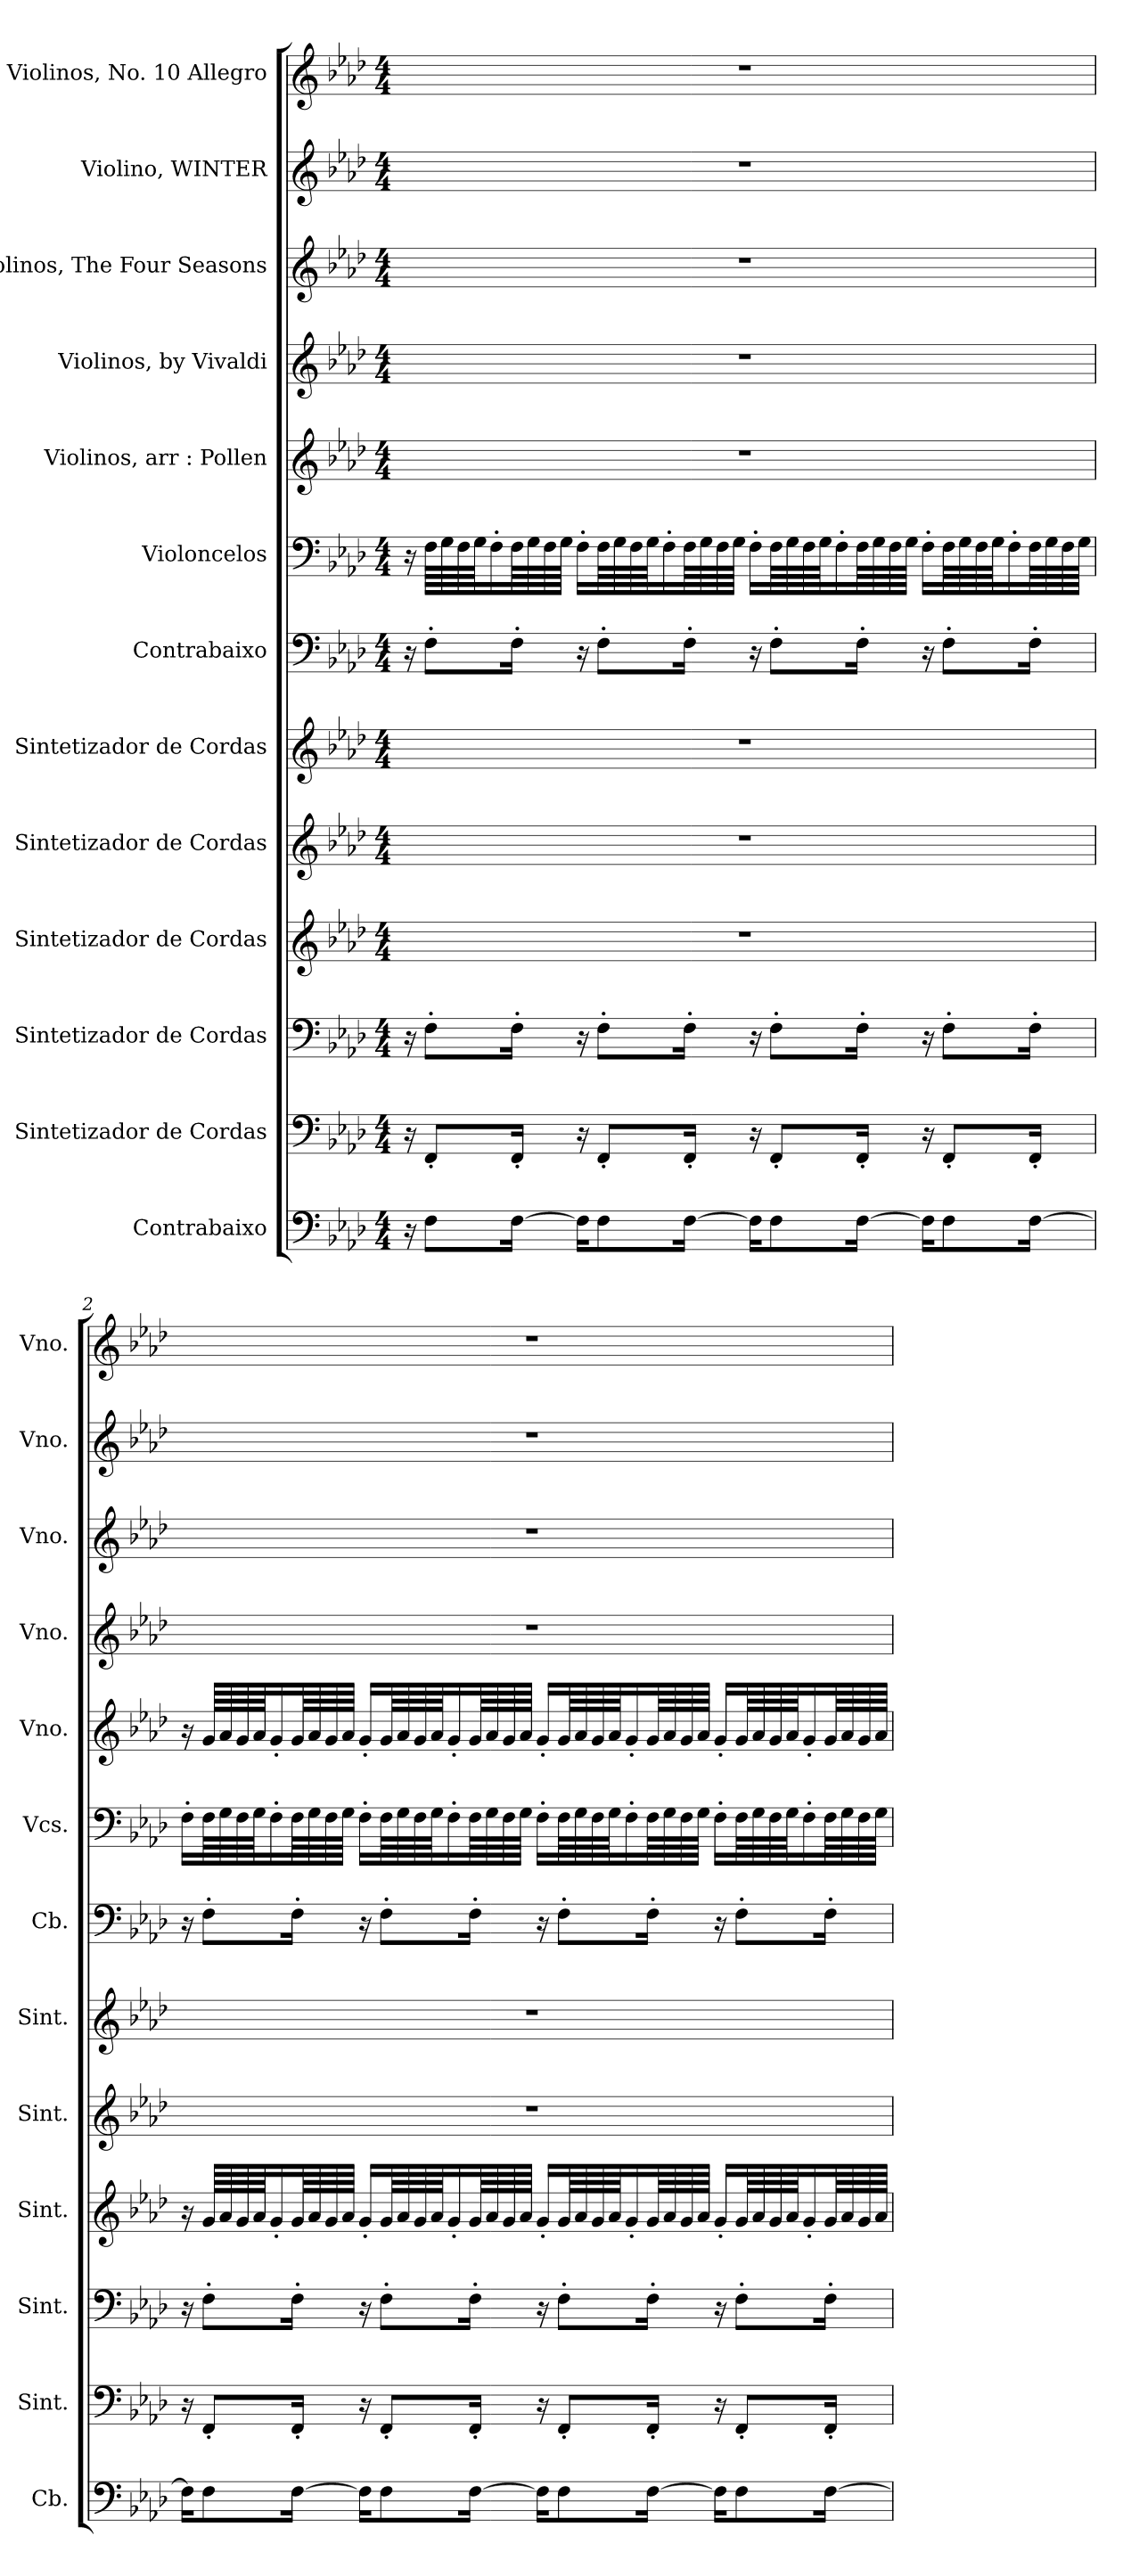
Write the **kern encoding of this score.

**kern	**kern	**kern	**kern	**kern	**kern	**kern	**kern	**kern	**kern	**kern	**kern	**kern
*part13	*part12	*part11	*part10	*part9	*part8	*part7	*part6	*part5	*part4	*part3	*part2	*part1
*staff13	*staff12	*staff11	*staff10	*staff9	*staff8	*staff7	*staff6	*staff5	*staff4	*staff3	*staff2	*staff1
*I"Contrabaixo	*I"Sintetizador de Cordas	*I"Sintetizador de Cordas	*I"Sintetizador de Cordas	*I"Sintetizador de Cordas	*I"Sintetizador de Cordas	*I"Contrabaixo	*I"Violoncelos	*I"Violinos, arr : Pollen	*I"Violinos, by Vivaldi	*I"Violinos, The Four Seasons	*I"Violino, WINTER	*I"Violinos, No. 10 Allegro
*I'Cb.	*I'Sint.	*I'Sint.	*I'Sint.	*I'Sint.	*I'Sint.	*I'Cb.	*I'Vcs.	*I'Vno.	*I'Vno.	*I'Vno.	*I'Vno.	*I'Vno.
*clefF4	*clefF4	*clefF4	*clefG2	*clefG2	*clefG2	*clefF4	*clefF4	*clefG2	*clefG2	*clefG2	*clefG2	*clefG2
*ITrd7c12	*	*	*	*	*	*ITrd7c12	*	*	*	*	*	*
*k[b-e-a-d-]	*k[b-e-a-d-]	*k[b-e-a-d-]	*k[b-e-a-d-]	*k[b-e-a-d-]	*k[b-e-a-d-]	*k[b-e-a-d-]	*k[b-e-a-d-]	*k[b-e-a-d-]	*k[b-e-a-d-]	*k[b-e-a-d-]	*k[b-e-a-d-]	*k[b-e-a-d-]
*M4/4	*M4/4	*M4/4	*M4/4	*M4/4	*M4/4	*M4/4	*M4/4	*M4/4	*M4/4	*M4/4	*M4/4	*M4/4
*MM120	*MM120	*MM120	*MM120	*MM120	*MM120	*MM120	*MM120	*MM120	*MM120	*MM120	*MM120	*MM120
=1	=1	=1	=1	=1	=1	=1	=1	=1	=1	=1	=1	=1
*	*	*	*	*	*	*	*	*	*	*	*	*^
16r	16r	16r	1r	1r	1r	16r	16r	1r	1r	1r	1r	1r	16ryy
*	*	*	*	*	*	*	*	*	*	*	*	*MM74	*
8FF\L	8FF'/L	8F'\L	.	.	.	8FF'\L	64F\LLLL	.	.	.	.	.	2...ryy
.	.	.	.	.	.	.	64G\	.	.	.	.	.	.
.	.	.	.	.	.	.	64F\	.	.	.	.	.	.
.	.	.	.	.	.	.	64G\JJ	.	.	.	.	.	.
.	.	.	.	.	.	.	16F'\	.	.	.	.	.	.
[16FF\Jk	16FF'/Jk	16F'\Jk	.	.	.	16FF'\Jk	64F\LL	.	.	.	.	.	.
.	.	.	.	.	.	.	64G\	.	.	.	.	.	.
.	.	.	.	.	.	.	64F\	.	.	.	.	.	.
.	.	.	.	.	.	.	64G\JJJJ	.	.	.	.	.	.
16FF\KL]	16r	16r	.	.	.	16r	16F'\LL	.	.	.	.	.	.
8FF\	8FF'/L	8F'\L	.	.	.	8FF'\L	64F\LL	.	.	.	.	.	.
.	.	.	.	.	.	.	64G\	.	.	.	.	.	.
.	.	.	.	.	.	.	64F\	.	.	.	.	.	.
.	.	.	.	.	.	.	64G\JJ	.	.	.	.	.	.
.	.	.	.	.	.	.	16F'\	.	.	.	.	.	.
[16FF\Jk	16FF'/Jk	16F'\Jk	.	.	.	16FF'\Jk	64F\LL	.	.	.	.	.	.
.	.	.	.	.	.	.	64G\	.	.	.	.	.	.
.	.	.	.	.	.	.	64F\	.	.	.	.	.	.
.	.	.	.	.	.	.	64G\JJJJ	.	.	.	.	.	.
16FF\KL]	16r	16r	.	.	.	16r	16F'\LL	.	.	.	.	.	.
8FF\	8FF'/L	8F'\L	.	.	.	8FF'\L	64F\LL	.	.	.	.	.	.
.	.	.	.	.	.	.	64G\	.	.	.	.	.	.
.	.	.	.	.	.	.	64F\	.	.	.	.	.	.
.	.	.	.	.	.	.	64G\JJ	.	.	.	.	.	.
.	.	.	.	.	.	.	16F'\	.	.	.	.	.	.
[16FF\Jk	16FF'/Jk	16F'\Jk	.	.	.	16FF'\Jk	64F\LL	.	.	.	.	.	.
.	.	.	.	.	.	.	64G\	.	.	.	.	.	.
.	.	.	.	.	.	.	64F\	.	.	.	.	.	.
.	.	.	.	.	.	.	64G\JJJJ	.	.	.	.	.	.
16FF\KL]	16r	16r	.	.	.	16r	16F'\LL	.	.	.	.	.	.
8FF\	8FF'/L	8F'\L	.	.	.	8FF'\L	64F\LL	.	.	.	.	.	.
.	.	.	.	.	.	.	64G\	.	.	.	.	.	.
.	.	.	.	.	.	.	64F\	.	.	.	.	.	.
.	.	.	.	.	.	.	64G\JJ	.	.	.	.	.	.
.	.	.	.	.	.	.	16F'\	.	.	.	.	.	.
[16FF\Jk	16FF'/Jk	16F'\Jk	.	.	.	16FF'\Jk	64F\LL	.	.	.	.	.	.
.	.	.	.	.	.	.	64G\	.	.	.	.	.	.
.	.	.	.	.	.	.	64F\	.	.	.	.	.	.
.	.	.	.	.	.	.	64G\JJJJ	.	.	.	.	.	.
*	*	*	*	*	*	*	*	*	*	*	*	*v	*v
!!LO:PB:g=z
=2	=2	=2	=2	=2	=2	=2	=2	=2	=2	=2	=2	=2
16FF\KL]	16r	16r	16r	1r	1r	16r	16F'\LL	16r	1r	1r	1r	1r
8FF\	8FF'/L	8F'\L	64g/LLLL	.	.	8FF'\L	64F\LL	64g/LLLL	.	.	.	.
.	.	.	64a-/	.	.	.	64G\	64a-/	.	.	.	.
.	.	.	64g/	.	.	.	64F\	64g/	.	.	.	.
.	.	.	64a-/JJ	.	.	.	64G\JJ	64a-/JJ	.	.	.	.
.	.	.	16g'/	.	.	.	16F'\	16g'/	.	.	.	.
[16FF\Jk	16FF'/Jk	16F'\Jk	64g/LL	.	.	16FF'\Jk	64F\LL	64g/LL	.	.	.	.
.	.	.	64a-/	.	.	.	64G\	64a-/	.	.	.	.
.	.	.	64g/	.	.	.	64F\	64g/	.	.	.	.
.	.	.	64a-/JJJJ	.	.	.	64G\JJJJ	64a-/JJJJ	.	.	.	.
16FF\KL]	16r	16r	16g'/LL	.	.	16r	16F'\LL	16g'/LL	.	.	.	.
8FF\	8FF'/L	8F'\L	64g/LL	.	.	8FF'\L	64F\LL	64g/LL	.	.	.	.
.	.	.	64a-/	.	.	.	64G\	64a-/	.	.	.	.
.	.	.	64g/	.	.	.	64F\	64g/	.	.	.	.
.	.	.	64a-/JJ	.	.	.	64G\JJ	64a-/JJ	.	.	.	.
.	.	.	16g'/	.	.	.	16F'\	16g'/	.	.	.	.
[16FF\Jk	16FF'/Jk	16F'\Jk	64g/LL	.	.	16FF'\Jk	64F\LL	64g/LL	.	.	.	.
.	.	.	64a-/	.	.	.	64G\	64a-/	.	.	.	.
.	.	.	64g/	.	.	.	64F\	64g/	.	.	.	.
.	.	.	64a-/JJJJ	.	.	.	64G\JJJJ	64a-/JJJJ	.	.	.	.
16FF\KL]	16r	16r	16g'/LL	.	.	16r	16F'\LL	16g'/LL	.	.	.	.
8FF\	8FF'/L	8F'\L	64g/LL	.	.	8FF'\L	64F\LL	64g/LL	.	.	.	.
.	.	.	64a-/	.	.	.	64G\	64a-/	.	.	.	.
.	.	.	64g/	.	.	.	64F\	64g/	.	.	.	.
.	.	.	64a-/JJ	.	.	.	64G\JJ	64a-/JJ	.	.	.	.
.	.	.	16g'/	.	.	.	16F'\	16g'/	.	.	.	.
[16FF\Jk	16FF'/Jk	16F'\Jk	64g/LL	.	.	16FF'\Jk	64F\LL	64g/LL	.	.	.	.
.	.	.	64a-/	.	.	.	64G\	64a-/	.	.	.	.
.	.	.	64g/	.	.	.	64F\	64g/	.	.	.	.
.	.	.	64a-/JJJJ	.	.	.	64G\JJJJ	64a-/JJJJ	.	.	.	.
16FF\KL]	16r	16r	16g'/LL	.	.	16r	16F'\LL	16g'/LL	.	.	.	.
8FF\	8FF'/L	8F'\L	64g/LL	.	.	8FF'\L	64F\LL	64g/LL	.	.	.	.
.	.	.	64a-/	.	.	.	64G\	64a-/	.	.	.	.
.	.	.	64g/	.	.	.	64F\	64g/	.	.	.	.
.	.	.	64a-/JJ	.	.	.	64G\JJ	64a-/JJ	.	.	.	.
.	.	.	16g'/	.	.	.	16F'\	16g'/	.	.	.	.
[16FF\Jk	16FF'/Jk	16F'\Jk	64g/LL	.	.	16FF'\Jk	64F\LL	64g/LL	.	.	.	.
.	.	.	64a-/	.	.	.	64G\	64a-/	.	.	.	.
.	.	.	64g/	.	.	.	64F\	64g/	.	.	.	.
.	.	.	64a-/JJJJ	.	.	.	64G\JJJJ	64a-/JJJJ	.	.	.	.
=	=	=	=	=	=	=	=	=	=	=	=	=
*-	*-	*-	*-	*-	*-	*-	*-	*-	*-	*-	*-	*-
